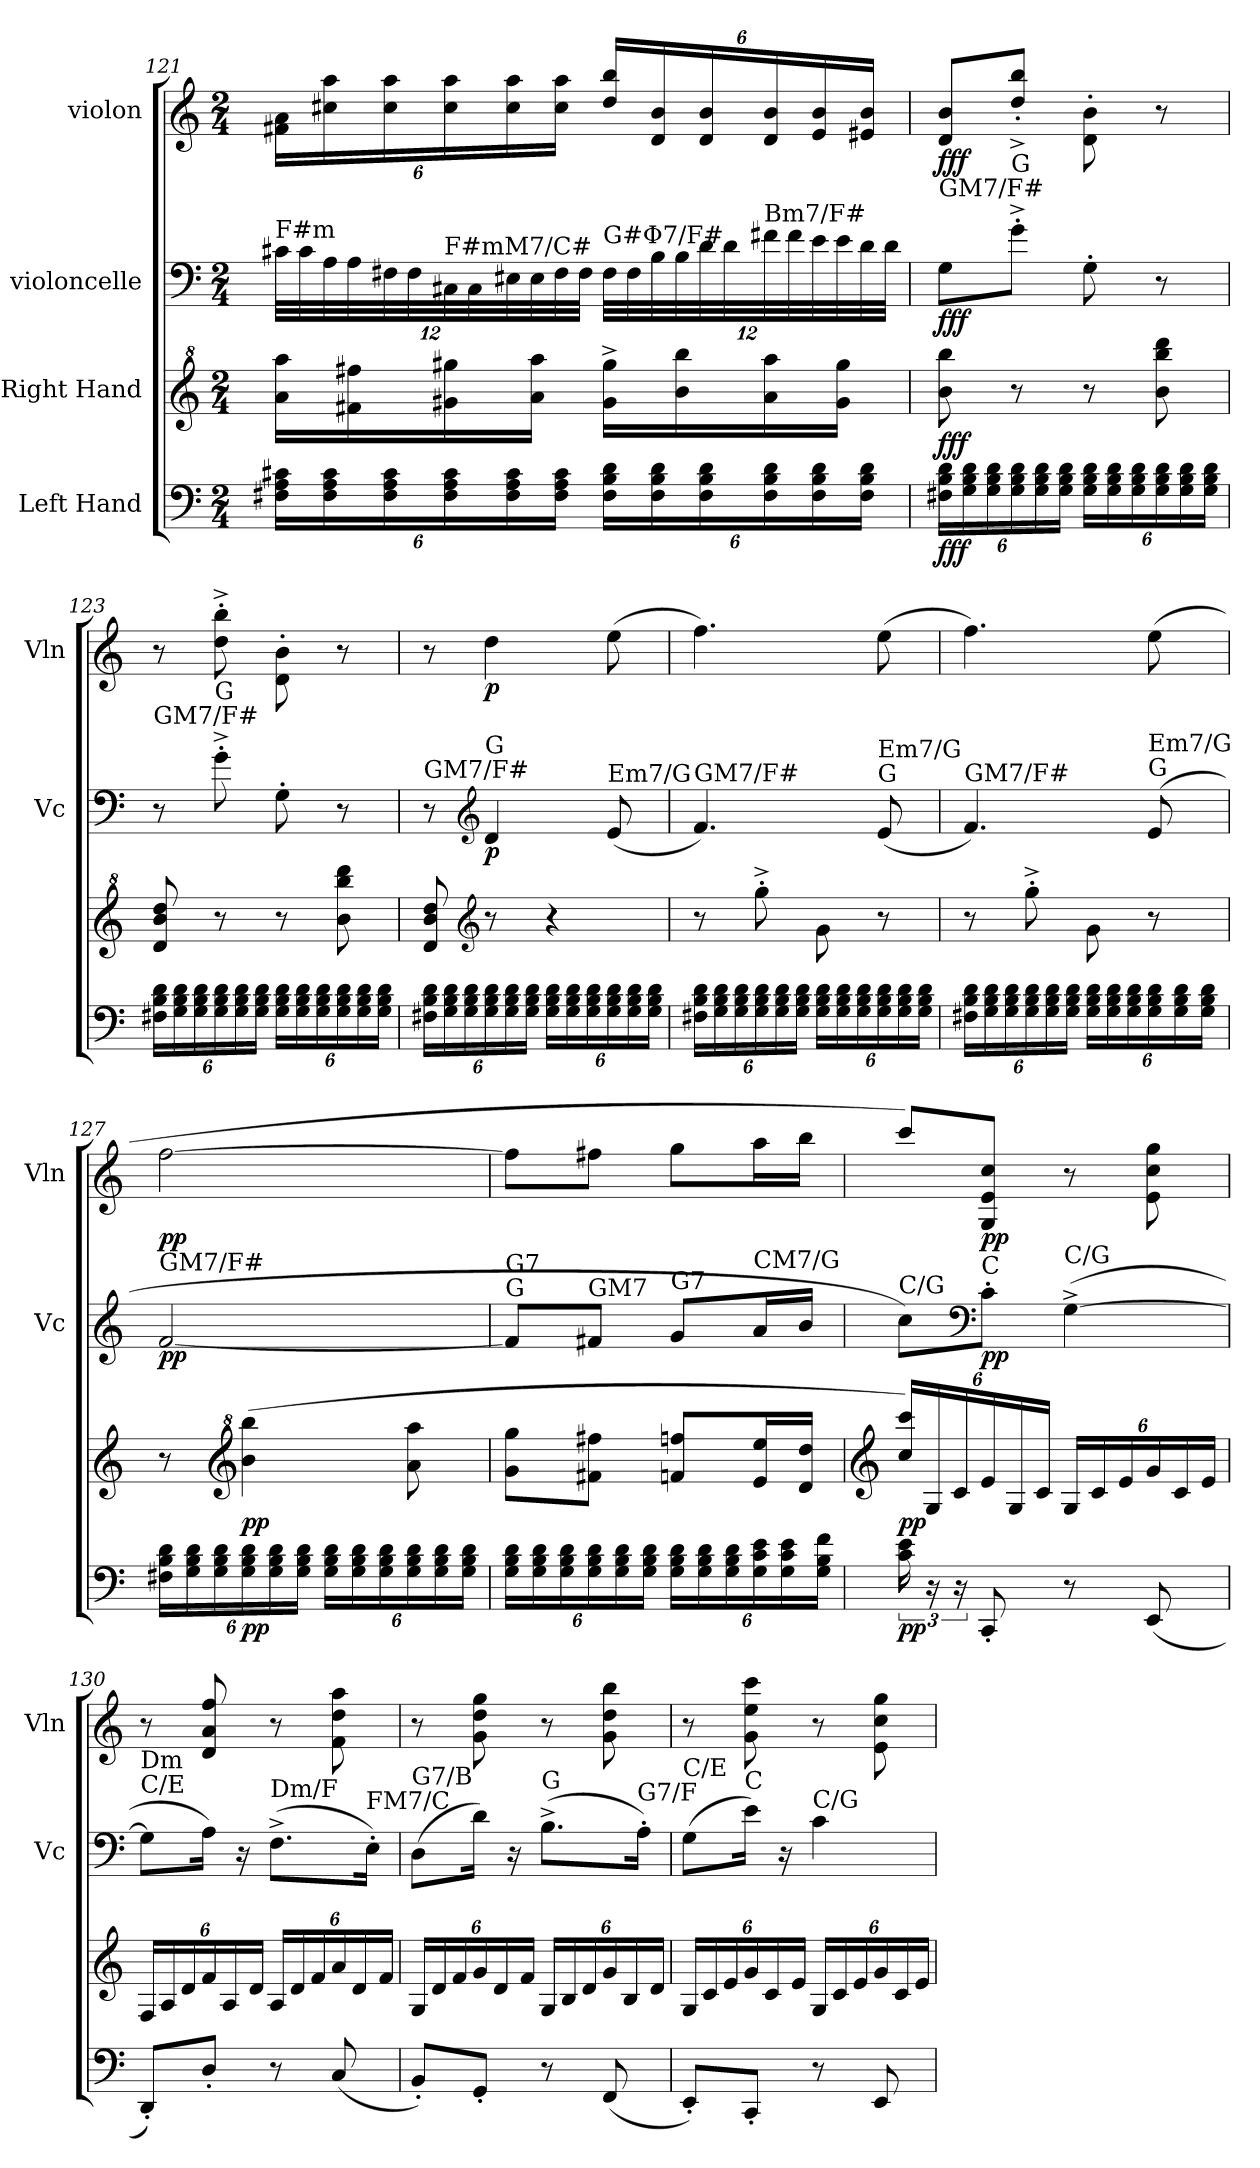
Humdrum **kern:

**kern	**dynam	**kern	**dynam	**kern	**dynam	**kern	**dynam
*part4	*part4	*part3	*part3	*part2	*part2	*part1	*part1
*staff4	*staff4	*staff3	*staff3	*staff2	*staff2	*staff1	*staff1
*I"Left Hand	*	*I"Right Hand	*	*I"violoncelle	*	*I"violon	*
*	*	*	*	*I'Vc	*	*I'Vln	*
!!LO:LB:g=z
*clefF4	*	*clefG^2	*	*clefF4	*	*clefG2	*
*k[]	*	*k[]	*	*k[]	*	*k[]	*
*M2/4	*	*M2/4	*	*M2/4	*	*M2/4	*
*Xbrackettup	*	*	*	*Xbrackettup	*	*Xbrackettup	*
=121	=121	=121	=121	=121	=121	=121	=121
!	!	!	!	!LO:TX:a:t=F#m	!	!	!
24F#Xi\ 24Aj\ 24c#Xj\LL	.	16aaj\ 16aaaj\LL	.	48c#Xj\LLL	.	24f#X\ 24a\LL	.
.	.	.	.	48c#j\	.	.	.
24F#i\ 24Aj\ 24c#j\	.	.	.	48Aj\	.	24cc#X\ 24aa\	.
.	.	16ff#Xi\ 16fff#Xi\	.	48Aj\	.	.	.
24F#i\ 24Aj\ 24c#j\	.	.	.	48F#Xi\	.	24cc#\ 24aa\	.
.	.	.	.	48F#i\	.	.	.
!	!	!	!	!LO:TX:a:t=F#mM7/C#	!	!	!
24F#i\ 24Aj\ 24c#j\	.	16gg#X\ 16ggg#X\	.	48C#Xj\	.	24cc#\ 24aa\	.
.	.	.	.	48C#j\	.	.	.
24F#i\ 24Aj\ 24c#j\	.	.	.	48E#Xj\	.	24cc#\ 24aa\	.
.	.	16aaj\ 16aaaj\JJ	.	48E#j\	.	.	.
24F#i\ 24Aj\ 24c#j\JJ	.	.	.	48F#i\	.	24cc#\ 24aa\JJ	.
.	.	.	.	48F#i\JJJ	.	.	.
!	!	!	!	!LO:TX:a:t=G#Φ7/F#	!	!	!
24F#j\ 24Bj\ 24dj\LL	.	16gg#i\^ 16ggg#i\^LL	.	48F#j\LLL	.	24dd/ 24bb/LL	.
.	.	.	.	48F#j\	.	.	.
24F#j\ 24Bj\ 24dj\	.	.	.	48Bj\	.	24d/ 24b/	.
.	.	16bbj\ 16bbbj\	.	48Bj\	.	.	.
24F#j\ 24Bj\ 24dj\	.	.	.	48dj\	.	24d/ 24b/	.
.	.	.	.	48dj\	.	.	.
!	!	!	!	!LO:TX:a:t=Bm7/F#	!	!	!
24F#j\ 24Bi\ 24dj\	.	16aaj\ 16aaaj\	.	48f#Xj\	.	24d/ 24b/	.
.	.	.	.	48f#j\	.	.	.
24F#j\ 24Bi\ 24dj\	.	.	.	48e\	.	24e/ 24b/	.
.	.	16gg#\ 16ggg#\JJ	.	48e\	.	.	.
24F#j\ 24Bi\ 24dj\JJ	.	.	.	48dj\	.	24e#X/ 24b/JJ	.
.	.	.	.	48dj\JJJ	.	.	.
=122	=122	=122	=122	=122	=122	=122	=122
!	!	!	!	!LO:TX:a:t=GM7/F#	!	!	!
!	!LO:DY:b	!	!LO:DY:b	!	!LO:DY:b	!	!LO:DY:b
24F#Xj\ 24Bj\ 24dj\LL	fff	8bbj\ 8bbbj\	fff	8Gi\L	fff	8d/ 8b/L	fff
24Gi\ 24Bj\ 24dj\	.	.	.	.	.	.	.
24Gi\ 24Bj\ 24dj\	.	.	.	.	.	.	.
!	!	!	!	!LO:TX:a:t=G	!	!	!
24Gi\ 24Bj\ 24dj\	.	8r	.	8g'^i\J	.	8dd/'^ 8bb/'^J	.
24Gi\ 24Bj\ 24dj\	.	.	.	.	.	.	.
24Gi\ 24Bj\ 24dj\JJ	.	.	.	.	.	.	.
24Gi\ 24Bj\ 24dj\LL	.	8r	.	8G'i\	.	8d\' 8b\'	.
24Gi\ 24Bj\ 24dj\	.	.	.	.	.	.	.
24Gi\ 24Bj\ 24dj\	.	.	.	.	.	.	.
24Gi\ 24Bj\ 24dj\	.	8bbj\ 8bbbj\ 8ddddj\	.	8r	.	8r	.
24Gi\ 24Bj\ 24dj\	.	.	.	.	.	.	.
24Gi\ 24Bj\ 24dj\JJ	.	.	.	.	.	.	.
!!LO:LB:g=z
=123	=123	=123	=123	=123	=123	=123	=123
!	!	!	!	!LO:TX:a:t=GM7/F#	!	!	!
24F#Xj\ 24Bj\ 24dj\LL	.	8ddj/ 8bbj/ 8dddj/	.	8r	.	8r	.
24Gi\ 24Bj\ 24dj\	.	.	.	.	.	.	.
24Gi\ 24Bj\ 24dj\	.	.	.	.	.	.	.
!	!	!	!	!LO:TX:a:t=G	!	!	!
24Gi\ 24Bj\ 24dj\	.	8r	.	8g'^i\	.	8dd\'^ 8bb\'^	.
24Gi\ 24Bj\ 24dj\	.	.	.	.	.	.	.
24Gi\ 24Bj\ 24dj\JJ	.	.	.	.	.	.	.
24Gi\ 24Bj\ 24dj\LL	.	8r	.	8G'i\	.	8d\' 8b\'	.
24Gi\ 24Bj\ 24dj\	.	.	.	.	.	.	.
24Gi\ 24Bj\ 24dj\	.	.	.	.	.	.	.
24Gi\ 24Bj\ 24dj\	.	8bbj\ 8bbbj\ 8ddddj\	.	8r	.	8r	.
24Gi\ 24Bj\ 24dj\	.	.	.	.	.	.	.
24Gi\ 24Bj\ 24dj\JJ	.	.	.	.	.	.	.
=124	=124	=124	=124	=124	=124	=124	=124
!	!	!	!	!LO:TX:a:t=GM7/F#	!	!	!
24F#Xj\ 24Bj\ 24dj\LL	.	8ddj/ 8bbj/ 8dddj/	.	8r	.	8r	.
24Gi\ 24Bj\ 24dj\	.	.	.	.	.	.	.
24Gi\ 24Bj\ 24dj\	.	.	.	.	.	.	.
*	*	*clefG2	*	*clefG2	*	*	*
!	!	!	!	!LO:TX:a:t=G	!	!	!
!	!	!	!	!	!LO:DY:b	!	!LO:DY:b
24Gi\ 24Bj\ 24dj\	.	8r	.	4dj/	p	4dd\	p
24Gi\ 24Bj\ 24dj\	.	.	.	.	.	.	.
24Gi\ 24Bj\ 24dj\JJ	.	.	.	.	.	.	.
24Gi\ 24Bj\ 24dj\LL	.	4r	.	.	.	.	.
24Gi\ 24Bj\ 24dj\	.	.	.	.	.	.	.
24Gi\ 24Bj\ 24dj\	.	.	.	.	.	.	.
!	!	!	!	!LO:TX:a:t=Em7/G	!	!	!
24Gj\ 24Bj\ 24dj\	.	.	.	(<8ei/	.	(>8ee\	.
24Gj\ 24Bj\ 24dj\	.	.	.	.	.	.	.
24Gj\ 24Bj\ 24dj\JJ	.	.	.	.	.	.	.
=125	=125	=125	=125	=125	=125	=125	=125
!	!	!	!	!LO:TX:a:t=GM7/F#	!	!	!
24F#Xj\ 24Bj\ 24dj\LL	.	8r	.	4.f/)	.	4.ff\)	.
24Gi\ 24Bj\ 24dj\	.	.	.	.	.	.	.
24Gi\ 24Bj\ 24dj\	.	.	.	.	.	.	.
24Gi\ 24Bj\ 24dj\	.	8gg'^i\	.	.	.	.	.
24Gi\ 24Bj\ 24dj\	.	.	.	.	.	.	.
24Gi\ 24Bj\ 24dj\JJ	.	.	.	.	.	.	.
24Gi\ 24Bj\ 24dj\LL	.	8gi\	.	.	.	.	.
24Gi\ 24Bj\ 24dj\	.	.	.	.	.	.	.
24Gi\ 24Bj\ 24dj\	.	.	.	.	.	.	.
!	!	!	!	!LO:TX:a:t=G	!	!	!
!	!	!	!	!LO:TX:a:t=Em7/G	!	!	!
24Gj\ 24Bj\ 24dj\	.	8r	.	(<8ei/	.	(>8ee\	.
24Gj\ 24Bj\ 24dj\	.	.	.	.	.	.	.
24Gj\ 24Bj\ 24dj\JJ	.	.	.	.	.	.	.
!!LO:PB:g=z
=126	=126	=126	=126	=126	=126	=126	=126
!	!	!	!	!LO:TX:a:t=GM7/F#	!	!	!
24F#Xj\ 24Bj\ 24dj\LL	.	8r	.	4.f/)	.	4.ff\)	.
24Gi\ 24Bj\ 24dj\	.	.	.	.	.	.	.
24Gi\ 24Bj\ 24dj\	.	.	.	.	.	.	.
24Gi\ 24Bj\ 24dj\	.	8gg'^i\	.	.	.	.	.
24Gi\ 24Bj\ 24dj\	.	.	.	.	.	.	.
24Gi\ 24Bj\ 24dj\JJ	.	.	.	.	.	.	.
24Gi\ 24Bj\ 24dj\LL	.	8gi\	.	.	.	.	.
24Gi\ 24Bj\ 24dj\	.	.	.	.	.	.	.
24Gi\ 24Bj\ 24dj\	.	.	.	.	.	.	.
!	!	!	!	!LO:TX:a:t=G	!	!	!
!	!	!	!	!LO:TX:a:t=Em7/G	!	!	!
24Gj\ 24Bj\ 24dj\	.	8r	.	(>8ei/	.	(>8ee\	.
24Gj\ 24Bj\ 24dj\	.	.	.	.	.	.	.
24Gj\ 24Bj\ 24dj\JJ	.	.	.	.	.	.	.
=127	=127	=127	=127	=127	=127	=127	=127
!	!	!	!	!LO:TX:a:t=GM7/F#	!	!	!
!	!	!	!	!	!LO:DY:b	!	!LO:DY:b
24F#Xj\ 24Bj\ 24dj\LL	.	8r	.	[2f/	pp	[2ff\	pp
24Gi\ 24Bj\ 24dj\	.	.	.	.	.	.	.
24Gi\ 24Bj\ 24dj\	.	.	.	.	.	.	.
*	*	*clefG^2	*	*	*	*	*
!	!LO:DY:b	!	!LO:DY:b	!	!	!	!
24Gi\ 24Bj\ 24dj\	pp	(>4bbj\ 4bbbj\	pp	.	.	.	.
24Gi\ 24Bj\ 24dj\	.	.	.	.	.	.	.
24Gi\ 24Bj\ 24dj\JJ	.	.	.	.	.	.	.
24Gi\ 24Bj\ 24dj\LL	.	.	.	.	.	.	.
24Gi\ 24Bj\ 24dj\	.	.	.	.	.	.	.
24Gi\ 24Bj\ 24dj\	.	.	.	.	.	.	.
24Gi\ 24Bj\ 24dj\	.	8aa\ 8aaa\	.	.	.	.	.
24Gi\ 24Bj\ 24dj\	.	.	.	.	.	.	.
24Gi\ 24Bj\ 24dj\JJ	.	.	.	.	.	.	.
=128	=128	=128	=128	=128	=128	=128	=128
!	!	!	!	!LO:TX:a:t=G	!	!	!
!	!	!	!	!LO:TX:a:t=G7	!	!	!
24Gi\ 24Bj\ 24dj\LL	.	8ggi\ 8gggi\L	.	8fj/L]	.	8ff\L]	.
24Gi\ 24Bj\ 24dj\	.	.	.	.	.	.	.
24Gi\ 24Bj\ 24dj\	.	.	.	.	.	.	.
!	!	!	!	!LO:TX:a:t=GM7	!	!	!
24Gi\ 24Bj\ 24dj\	.	8ff#Xj\ 8fff#Xj\J	.	8f#Xj/J	.	8ff#X\J	.
24Gi\ 24Bj\ 24dj\	.	.	.	.	.	.	.
24Gi\ 24Bj\ 24dj\JJ	.	.	.	.	.	.	.
!	!	!	!	!LO:TX:a:t=G7	!	!	!
24Gi\ 24Bj\ 24dj\LL	.	8ffnj/ 8fffnj/L	.	8gi/L	.	8gg\L	.
24Gi\ 24Bj\ 24dj\	.	.	.	.	.	.	.
24Gi\ 24Bj\ 24dj\	.	.	.	.	.	.	.
!	!	!	!	!LO:TX:a:t=CM7/G	!	!	!
24Gj\ 24ci\ 24ej\	.	16eej/ 16eeej/L	.	16a/L	.	16aa\L	.
24Gj\ 24ci\ 24ej\	.	.	.	.	.	.	.
.	.	16dd/ 16ddd/JJ	.	16bj/JJ	.	16bb\JJ	.
24Gj\ 24Bj\ 24f\JJ	.	.	.	.	.	.	.
!!LO:LB:g=z
=129	=129	=129	=129	=129	=129	=129	=129
*	*	*clefG2	*	*	*	*	*
*brackettup	*	*Xbrackettup	*	*	*	*	*
!	!	!	!	!LO:TX:a:t=C/G	!	!	!
!	!LO:DY:b	!	!LO:DY:b	!	!	!	!
24ci\ 24ej\	pp	24cci/ 24ccci/LL)	pp	8cci\L)	.	8ccc/L)	.
24r	.	24Gj/	.	.	.	.	.
24r	.	24ci/	.	.	.	.	.
*	*	*	*	*clefF4	*	*	*
!	!	!	!	!LO:TX:a:t=C	!	!	!
!	!	!	!	!	!LO:DY:b	!	!LO:DY:b
8CC'i/	.	24ej/	.	8c'i\J	pp	8G/ 8e/ 8cc/J	pp
.	.	24Gj/	.	.	.	.	.
.	.	24ci/JJ	.	.	.	.	.
!	!	!	!	!LO:TX:a:t=C/G	!	!	!
8r	.	24Gj/LL	.	(>[4G^j\	.	8r	.
.	.	24ci/	.	.	.	.	.
.	.	24ej/	.	.	.	.	.
(<8EEj/	.	24gj/	.	.	.	8e\ 8cc\ 8gg\	.
.	.	24ci/	.	.	.	.	.
.	.	24ej/JJ	.	.	.	.	.
=130	=130	=130	=130	=130	=130	=130	=130
!	!	!	!	!LO:TX:a:t=C/E	!	!	!
!	!	!	!	!LO:TX:a:t=Dm	!	!	!
8DD'i/L)	.	24Fj/LL	.	8G\L]	.	8r	.
.	.	24Aj/	.	.	.	.	.
.	.	24di/	.	.	.	.	.
8D'i/J	.	24fj/	.	16Aj\Jk)	.	8d/ 8a/ 8ff/	.
.	.	24Aj/	.	.	.	.	.
.	.	.	.	16r	.	.	.
.	.	24di/JJ	.	.	.	.	.
!	!	!	!	!LO:TX:a:t=Dm/F	!	!	!
8r	.	24Aj/LL	.	(>8.F^j\L	.	8r	.
.	.	24di/	.	.	.	.	.
.	.	24fj/	.	.	.	.	.
(<8Cj/	.	24aj/	.	.	.	8f\ 8dd\ 8aa\	.
.	.	24d/	.	.	.	.	.
!	!	!	!	!LO:TX:a:t=FM7/C	!	!	!
.	.	.	.	16E'j\Jk)	.	.	.
.	.	24fi/JJ	.	.	.	.	.
=131	=131	=131	=131	=131	=131	=131	=131
!	!	!	!	!LO:TX:a:t=G7/B	!	!	!
8BB'j/L)	.	24Gi/LL	.	(>8Dj\L	.	8r	.
.	.	24dj/	.	.	.	.	.
.	.	24fj/	.	.	.	.	.
8GG'/J	.	24g/	.	16d\Jk)	.	8g\ 8dd\ 8gg\	.
.	.	24d/	.	.	.	.	.
.	.	.	.	16r	.	.	.
.	.	24f/JJ	.	.	.	.	.
!	!	!	!	!LO:TX:a:t=G	!	!	!
8r	.	24Gi/LL	.	(>8.B^j\L	.	8r	.
.	.	24Bj/	.	.	.	.	.
.	.	24dj/	.	.	.	.	.
(<8FFj/	.	24gi/	.	.	.	8g\ 8dd\ 8bb\	.
.	.	24Bj/	.	.	.	.	.
!	!	!	!	!LO:TX:a:t=G7/F	!	!	!
.	.	.	.	16A'\Jk)	.	.	.
.	.	24dj/JJ	.	.	.	.	.
!!LO:LB:g=z
=132	=132	=132	=132	=132	=132	=132	=132
!	!	!	!	!LO:TX:a:t=C/E	!	!	!
8EE'j/L)	.	24Gj/LL	.	(>8Gj\L	.	8r	.
.	.	24ci/	.	.	.	.	.
.	.	24ej/	.	.	.	.	.
!	!	!	!	!LO:TX:a:t=C	!	!	!
8CC'i/J	.	24gj/	.	16ej\Jk)	.	8g\ 8ee\ 8ccc\	.
.	.	24ci/	.	.	.	.	.
.	.	.	.	16r	.	.	.
.	.	24ej/JJ	.	.	.	.	.
!	!	!	!	!LO:TX:a:t=C/G	!	!	!
8r	.	24Gj/LL	.	4ci\	.	8r	.
.	.	24ci/	.	.	.	.	.
.	.	24ej/	.	.	.	.	.
8EEj/	.	24gj/	.	.	.	8e\ 8cc\ 8gg\	.
.	.	24ci/	.	.	.	.	.
.	.	24ej/JJ	.	.	.	.	.
=	=	=	=	=	=	=	=
*-	*-	*-	*-	*-	*-	*-	*-
